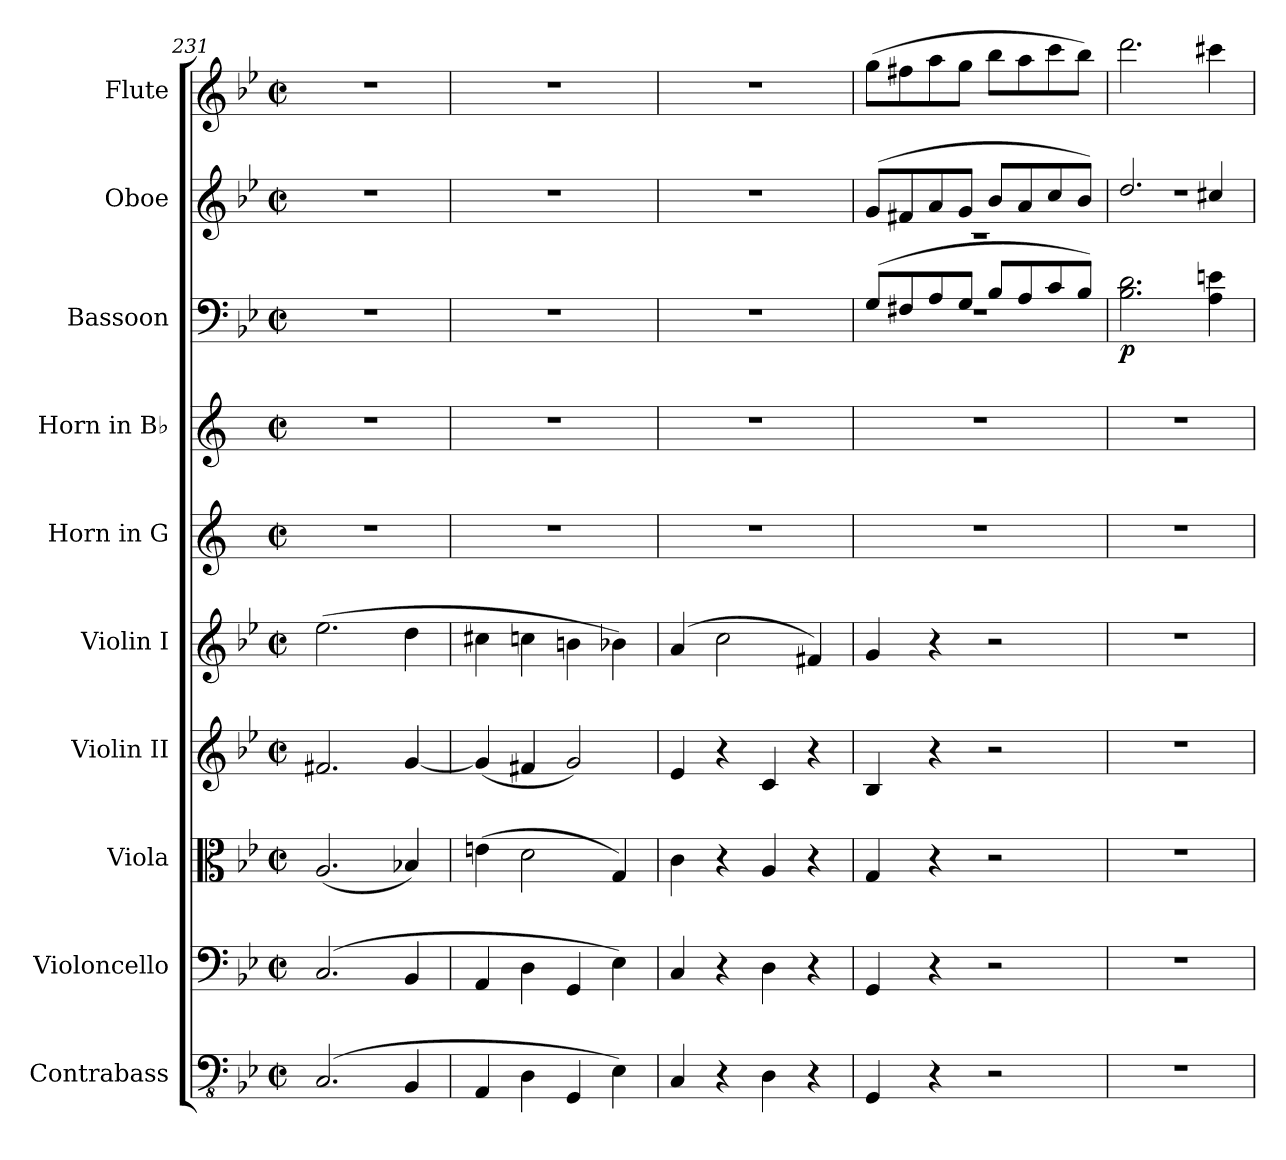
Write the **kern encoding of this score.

**kern	**kern	**kern	**kern	**kern	**kern	**kern	**kern	**dynam	**kern	**kern
*part10	*part9	*part8	*part7	*part6	*part5	*part4	*part3	*part3	*part2	*part1
*staff10	*staff9	*staff8	*staff7	*staff6	*staff5	*staff4	*staff3	*staff3	*staff2	*staff1
*I"Contrabass	*I"Violoncello	*I"Viola	*I"Violin II	*I"Violin I	*I"Horn in G	*I"Horn in B♭	*I"Bassoon	*	*I"Oboe	*I"Flute
*	*	*	*	*	*I'Hn	*I'Hn	*I'Bsn	*	*I'Ob	*I'Fl
*clefFv4	*clefF4	*clefC3	*clefG2	*clefG2	*clefG2	*clefG2	*clefF4	*	*clefG2	*clefG2
*	*	*	*	*	*ITrd3c5	*ITrd1c2	*	*	*	*
*k[b-e-]	*k[b-e-]	*k[b-e-]	*k[b-e-]	*k[b-e-]	*k[f#]	*k[b-e-]	*k[b-e-]	*	*k[b-e-]	*k[b-e-]
*M2/2	*M2/2	*M2/2	*M2/2	*M2/2	*M2/2	*M2/2	*M2/2	*	*M2/2	*M2/2
*met(c|)	*met(c|)	*met(c|)	*met(c|)	*met(c|)	*met(c|)	*met(c|)	*met(c|)	*	*met(c|)	*met(c|)
=231	=231	=231	=231	=231	=231	=231	=231	=231	=231	=231
(2.CC/	(2.C/	(2.A/	2.f#X/	(2.ee-\	1r	1r	1r	.	1r	1r
4BBB-/	4BB-/	4B-X/)	[4g/	4dd\	.	.	.	.	.	.
=232	=232	=232	=232	=232	=232	=232	=232	=232	=232	=232
4AAA/	4AA/	(4en\	(4g/]	4cc#X\	1r	1r	1r	.	1r	1r
4DD\	4D\	2d\	4f#X/	4ccn\	.	.	.	.	.	.
4GGG/	4GG/	.	2g/)	4bn\	.	.	.	.	.	.
4EE-\)	4E-\)	4G/)	.	4b-X\)	.	.	.	.	.	.
=233	=233	=233	=233	=233	=233	=233	=233	=233	=233	=233
4CC/	4C/	4c\	4e-/	(4a/	1r	1r	1r	.	1r	1r
4r	4r	4r	4r	2cc\	.	.	.	.	.	.
4DD\	4D\	4A/	4c/	.	.	.	.	.	.	.
4r	4r	4r	4r	4f#X/)	.	.	.	.	.	.
!!LO:PB:g=z
=234	=234	=234	=234	=234	=234	=234	=234	=234	=234	=234
*	*	*	*	*	*	*	*^	*	*^	*
4GGG/	4GG/	4G/	4B-/	4g/	1r	1r	(8G/L	1rF	.	(8g/L	1r	(8gg\L
.	.	.	.	.	.	.	8F#X/	.	.	8f#X/	.	8ff#X\
4r	4r	4r	4r	4r	.	.	8A/	.	.	8a/	.	8aa\
.	.	.	.	.	.	.	8G/J	.	.	8g/J	.	8gg\J
2r	2r	2r	2r	2r	.	.	8B-/L	.	.	8b-/L	.	8bb-\L
.	.	.	.	.	.	.	8A/	.	.	8a/	.	8aa\
.	.	.	.	.	.	.	8c/	.	.	8cc/	.	8ccc\
.	.	.	.	.	.	.	8B-/J)	.	.	8b-/J)	.	8bb-\J)
*	*	*	*	*	*	*	*v	*v	*	*	*	*
=235	=235	=235	=235	=235	=235	=235	=235	=235	=235	=235	=235
!	!	!	!	!	!	!	!	!LO:DY:b	!	!	!
1r	1r	1r	1r	1r	1r	1r	2.B-\ 2.d\	p	2.dd/	1rdd	2.ddd\
.	.	.	.	.	.	.	4A\ 4en\	.	4cc#X/	.	4ccc#X\
*	*	*	*	*	*	*	*	*	*v	*v	*
=	=	=	=	=	=	=	=	=	=	=
*-	*-	*-	*-	*-	*-	*-	*-	*-	*-	*-
